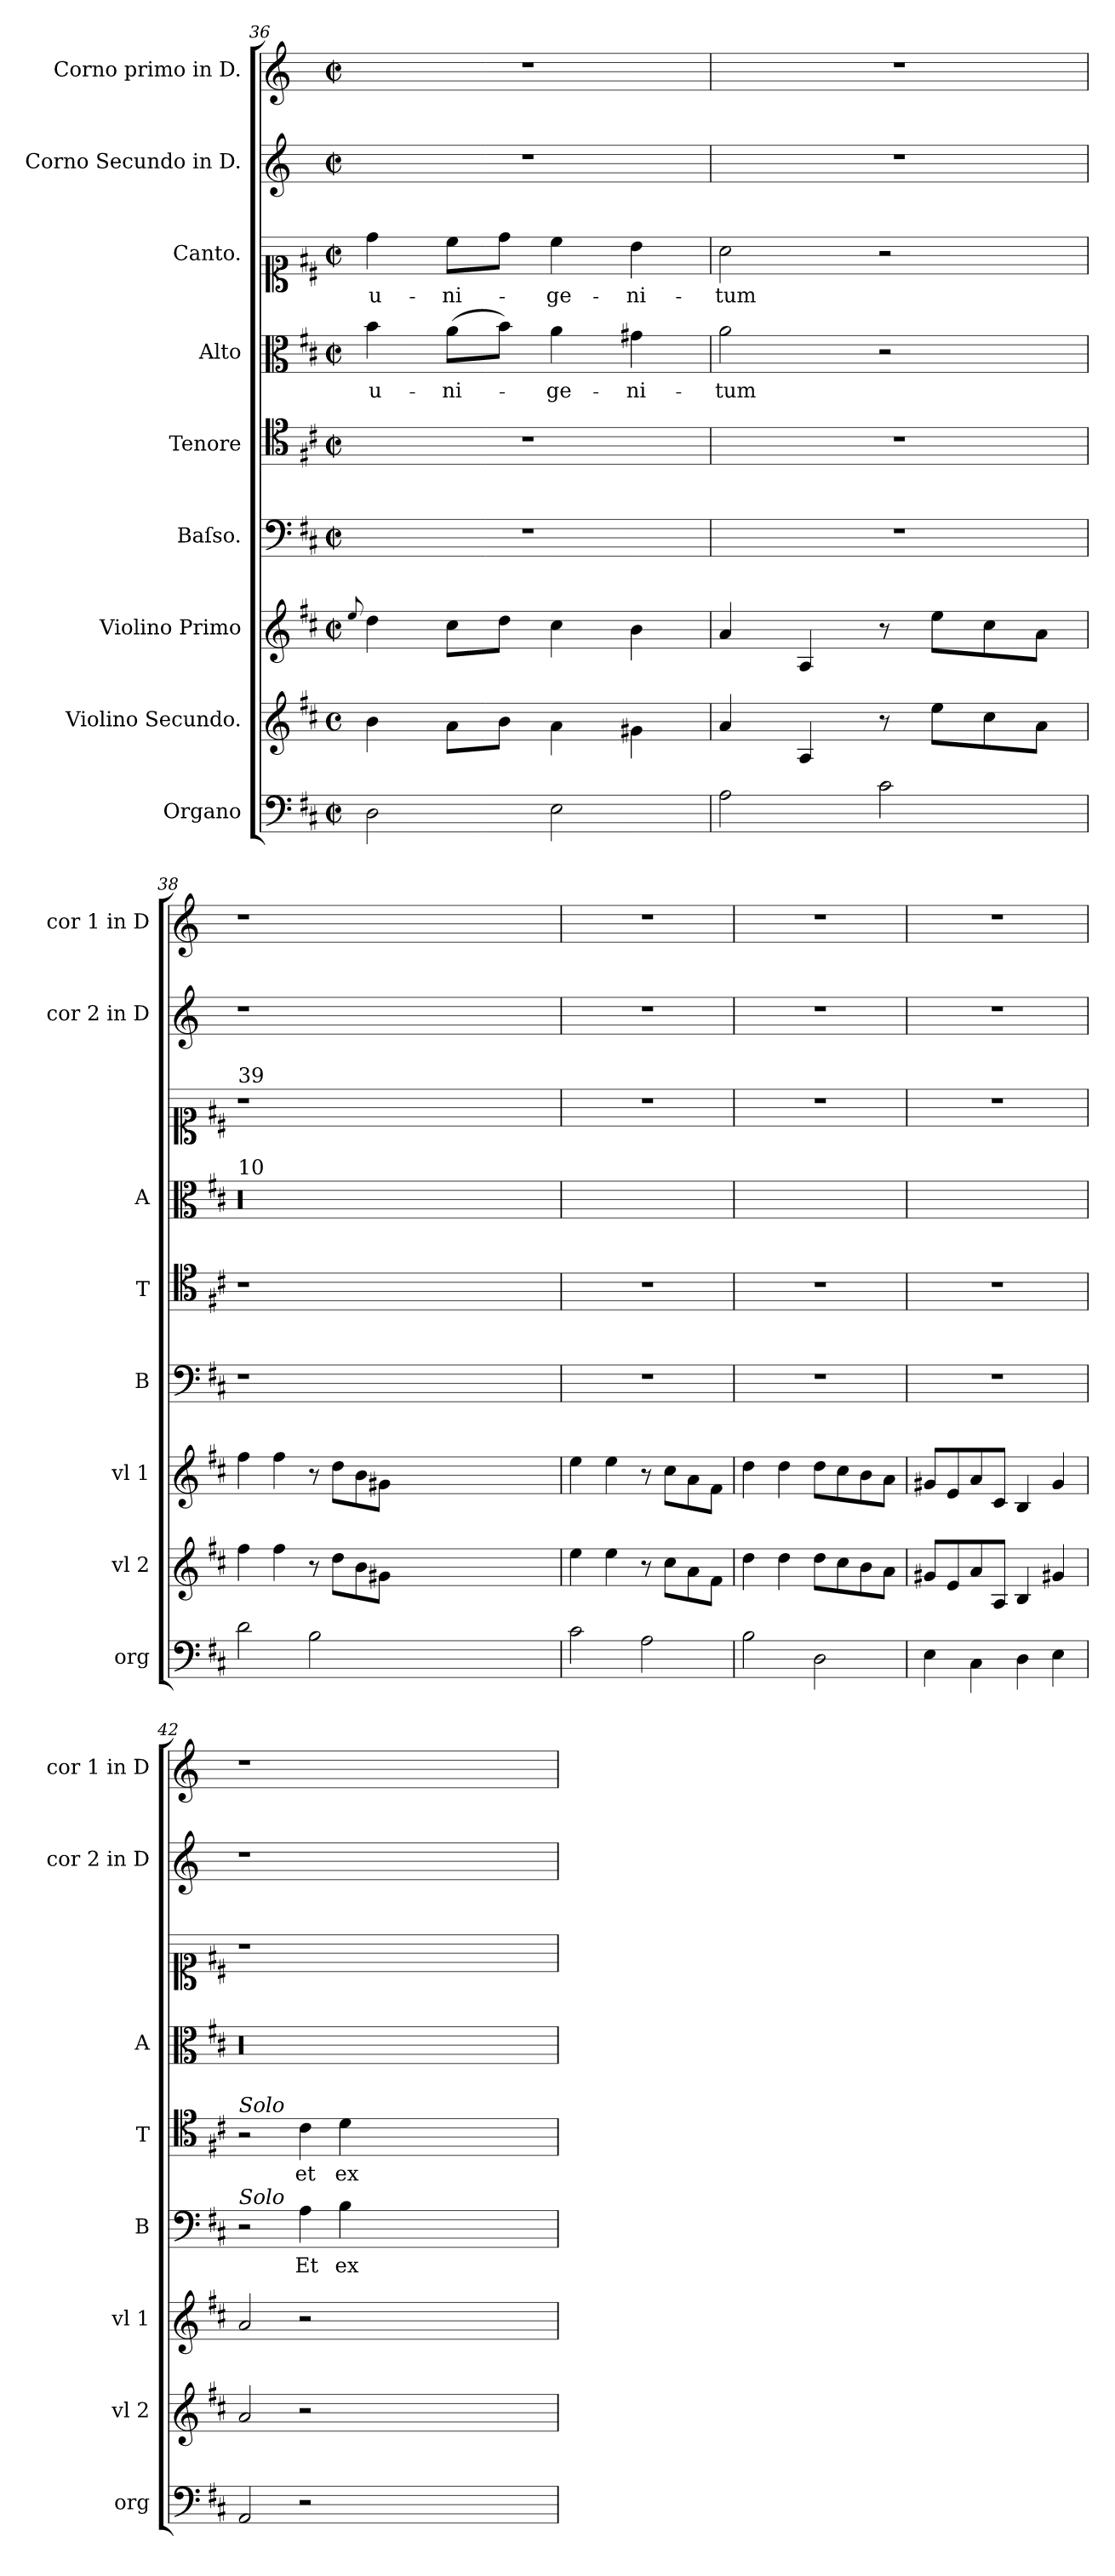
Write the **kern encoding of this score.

**kern	**kern	**dynam	**kern	**dynam	**kern	**text	**kern	**text	**kern	**text	**kern	**text	**kern	**kern
*part9	*part8	*part8	*part7	*part7	*part6	*part6	*part5	*part5	*part4	*part4	*part3	*part3	*part2	*part1
*staff9	*staff8	*staff8	*staff7	*staff7	*staff6	*staff6	*staff5	*staff5	*staff4	*staff4	*staff3	*staff3	*staff2	*staff1
*I"Organo	*I"Violino Secundo.	*	*I"Violino Primo	*	*I"Baſso.	*	*I"Tenore	*	*I"Alto	*	*I"Canto.	*	*I"Corno Secundo in D.	*I"Corno primo in D.
*I'org	*I'vl 2	*	*I'vl 1	*	*I'B	*	*I'T	*	*I'A	*	*	*	*I'cor 2 in D	*I'cor 1 in D
*clefF4	*clefG2	*	*clefG2	*	*clefF4	*	*clefC4	*	*clefC3	*	*clefC1	*	*clefG2	*clefG2
*	*	*	*	*	*	*	*	*	*	*	*	*	*ITrd6c10	*ITrd6c10
*k[f#c#]	*k[f#c#]	*	*k[f#c#]	*	*k[f#c#]	*	*k[f#c#]	*	*k[f#c#]	*	*k[f#c#]	*	*k[f#c#]	*k[f#c#]
*M2/2	*M2/2	*	*M2/2	*	*M2/2	*	*M2/2	*	*M2/2	*	*M2/2	*	*M2/2	*M2/2
*met(c|)	*met(c)	*	*met(c|)	*	*met(c|)	*	*met(c|)	*	*met(c|)	*	*met(c|)	*	*met(c|)	*met(c|)
=36	=36	=36	=36	=36	=36	=36	=36	=36	=36	=36	=36	=36	=36	=36
.	.	.	8qqee/	.	.	.	.	.	.	.	.	.	.	.
2D\	4b\	.	4dd\	.	1r	.	1r	.	4b\	u-	4dd\	u-	1r	1r
.	8a\L	.	8cc#\L	.	.	.	.	.	(8a\L	-ni-	8cc#\L	-ni-	.	.
.	8b\J	.	8dd\J	.	.	.	.	.	8b\J)	.	8dd\J	.	.	.
2E\	4a\	.	4cc#\	.	.	.	.	.	4a\	-ge-	4cc#\	-ge-	.	.
.	4g#X\	.	4b\	.	.	.	.	.	4g#X\	-ni-	4b\	-ni-	.	.
=37	=37	=37	=37	=37	=37	=37	=37	=37	=37	=37	=37	=37	=37	=37
!	!	!LO:DY:b	!	!LO:DY:b	!	!	!	!	!	!	!	!	!	!
2A\	4a/	for	4a/	for&colon;	1r	.	1r	.	2a\	-tum	2a\	-tum	1r	1r
.	4A/	.	4A/	.	.	.	.	.	.	.	.	.	.	.
2c#\	8r	.	8r	.	.	.	.	.	2r	.	2r	.	.	.
.	8ee\L	.	8ee\L	.	.	.	.	.	.	.	.	.	.	.
.	8cc#\	.	8cc#\	.	.	.	.	.	.	.	.	.	.	.
.	8a\J	.	8a\J	.	.	.	.	.	.	.	.	.	.	.
=38	=38	=38	=38	=38	=38	=38	=38	=38	=38	=38	=38	=38	=38	=38
!	!	!	!	!	!	!	!	!	!	!	!LO:TX:a:t=39	!	!	!
!	!	!	!	!	!	!	!	!	!LO:TX:a:t=10	!	!	!	!	!
2d\	4ff#\	.	4ff#\	.	1r	.	1r	.	00r	.	1r	.	1r	1r
.	4ff#\	.	4ff#\	.	.	.	.	.	.	.	.	.	.	.
2B\	8r	.	8r	.	.	.	.	.	.	.	.	.	.	.
.	8dd\L	.	8dd\L	.	.	.	.	.	.	.	.	.	.	.
.	8b\	.	8b\	.	.	.	.	.	.	.	.	.	.	.
.	8g#X\J	.	8g#X\J	.	.	.	.	.	.	.	.	.	.	.
0.ryy	0.ryy	.	0.ryy	.	0.ryy	.	0.ryy	.	.	.	0.ryy	.	0.ryy	0.ryy
=39	=39	=39	=39	=39	=39	=39	=39	=39	=39	=39	=39	=39	=39	=39
2c#\	4ee\	.	4ee\	.	1r	.	1r	.	1ryy	.	1r	.	1r	1r
.	4ee\	.	4ee\	.	.	.	.	.	.	.	.	.	.	.
2A\	8r	.	8r	.	.	.	.	.	.	.	.	.	.	.
.	8cc#\L	.	8cc#\L	.	.	.	.	.	.	.	.	.	.	.
.	8a\	.	8a\	.	.	.	.	.	.	.	.	.	.	.
.	8f#\J	.	8f#\J	.	.	.	.	.	.	.	.	.	.	.
=40	=40	=40	=40	=40	=40	=40	=40	=40	=40	=40	=40	=40	=40	=40
2B\	4dd\	.	4dd\	.	1r	.	1r	.	1ryy	.	1r	.	1r	1r
.	4dd\	.	4dd\	.	.	.	.	.	.	.	.	.	.	.
2D\	8dd\L	.	8dd\L	.	.	.	.	.	.	.	.	.	.	.
.	8cc#\	.	8cc#\	.	.	.	.	.	.	.	.	.	.	.
.	8b\	.	8b\	.	.	.	.	.	.	.	.	.	.	.
.	8a\J	.	8a\J	.	.	.	.	.	.	.	.	.	.	.
=41	=41	=41	=41	=41	=41	=41	=41	=41	=41	=41	=41	=41	=41	=41
4E\	8g#X/L	.	8g#X/L	.	1r	.	1r	.	1ryy	.	1r	.	1r	1r
.	8e/	.	8e/	.	.	.	.	.	.	.	.	.	.	.
4C#\	8a/	.	8a/	.	.	.	.	.	.	.	.	.	.	.
.	8A/J	.	8c#/J	.	.	.	.	.	.	.	.	.	.	.
4D\	4B/	.	4B/	.	.	.	.	.	.	.	.	.	.	.
4E\	4g#X/	.	4g#/	.	.	.	.	.	.	.	.	.	.	.
=42	=42	=42	=42	=42	=42	=42	=42	=42	=42	=42	=42	=42	=42	=42
!	!	!	!	!	!	!	!LO:TX:a:i:t=Solo	!	!	!	!	!	!	!
!	!	!	!	!	!LO:TX:a:i:t=Solo	!	!	!	!	!	!	!	!	!
2AA/	2a/	.	2a/	.	2r	.	2r	.	00r	.	1r	.	1r	1r
2r	2r	.	2r	.	4A\	Et	4c#\	et	.	.	.	.	.	.
.	.	.	.	.	4B\	ex	4d\	ex	.	.	.	.	.	.
0.ryy	0.ryy	.	0.ryy	.	0.ryy	.	0.ryy	.	.	.	0.ryy	.	0.ryy	0.ryy
=	=	=	=	=	=	=	=	=	=	=	=	=	=	=
*-	*-	*-	*-	*-	*-	*-	*-	*-	*-	*-	*-	*-	*-	*-
